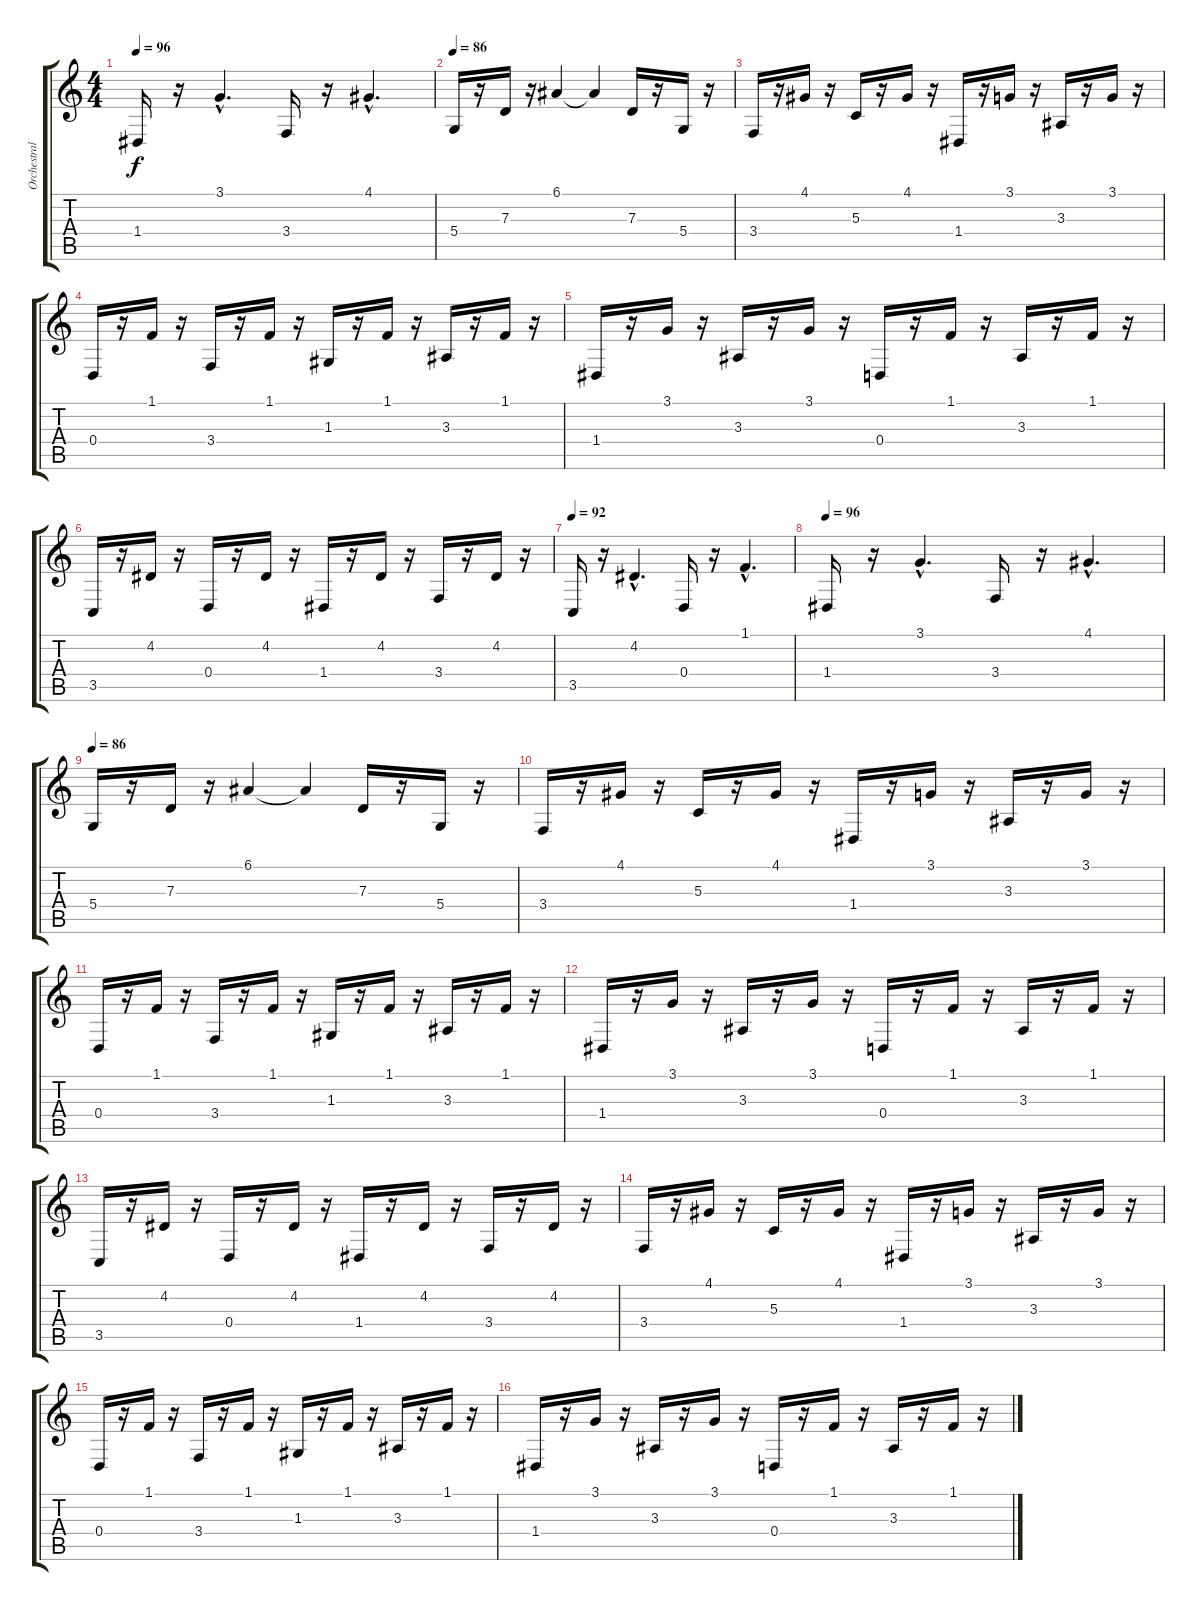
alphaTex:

\track ("Orchestral Harp" "Orchestral") {instrument orchestralharp}
\staff {score tabs}
\tuning (E4 B3 G3 D3 A2 E2) {hide}
\ts (4 4)
\tempo 96
\clef g2
\ks c
1.4.16{dy f volume 16} r.16 3.1{hac}.4{d} 3.4.16 r.16 4.1{hac}.4{d} |
\tempo 86
5.4.16 r.16 7.3.16 r.16 6.1.4{volume 12} 6.1{t}.4 7.3.16 r.16 5.4.16 r.16 |
3.4.16 r.16 4.1.16 r.16 5.3.16 r.16 4.1.16 r.16 1.4.16 r.16 3.1.16 r.16 3.3.16 r.16 3.1.16 r.16 |
0.4.16 r.16 1.1.16 r.16 3.4.16 r.16 1.1.16 r.16 1.3.16 r.16 1.1.16 r.16 3.3.16 r.16 1.1.16 r.16 |
1.4.16 r.16 3.1.16 r.16 3.3.16 r.16 3.1.16 r.16 0.4.16 r.16 1.1.16 r.16 3.3.16 r.16 1.1.16 r.16 |
3.5.16 r.16 4.2.16 r.16 0.4.16 r.16 4.2.16 r.16 1.4.16 r.16 4.2.16 r.16 3.4.16 r.16 4.2.16 r.16 |
\tempo 92
3.5.16{volume 14} r.16 4.2{hac}.4{d} 0.4.16 r.16 1.1{hac}.4{d} |
\tempo 96
1.4.16{volume 16} r.16 3.1{hac}.4{d} 3.4.16 r.16 4.1{hac}.4{d} |
\tempo 86
5.4.16 r.16 7.3.16 r.16 6.1.4{volume 12} 6.1{t}.4 7.3.16 r.16 5.4.16 r.16 |
3.4.16 r.16 4.1.16 r.16 5.3.16 r.16 4.1.16 r.16 1.4.16 r.16 3.1.16 r.16 3.3.16 r.16 3.1.16 r.16 |
0.4.16 r.16 1.1.16 r.16 3.4.16 r.16 1.1.16 r.16 1.3.16 r.16 1.1.16 r.16 3.3.16 r.16 1.1.16 r.16 |
1.4.16 r.16 3.1.16 r.16 3.3.16 r.16 3.1.16 r.16 0.4.16 r.16 1.1.16 r.16 3.3.16 r.16 1.1.16 r.16 |
3.5.16 r.16 4.2.16 r.16 0.4.16 r.16 4.2.16 r.16 1.4.16 r.16 4.2.16 r.16 3.4.16 r.16 4.2.16 r.16 |
3.4.16 r.16 4.1.16 r.16 5.3.16 r.16 4.1.16 r.16 1.4.16 r.16 3.1.16 r.16 3.3.16 r.16 3.1.16 r.16 |
0.4.16 r.16 1.1.16 r.16 3.4.16 r.16 1.1.16 r.16 1.3.16 r.16 1.1.16 r.16 3.3.16 r.16 1.1.16 r.16 |
1.4.16 r.16 3.1.16 r.16 3.3.16 r.16 3.1.16 r.16 0.4.16 r.16 1.1.16 r.16 3.3.16 r.16 1.1.16 r.16
